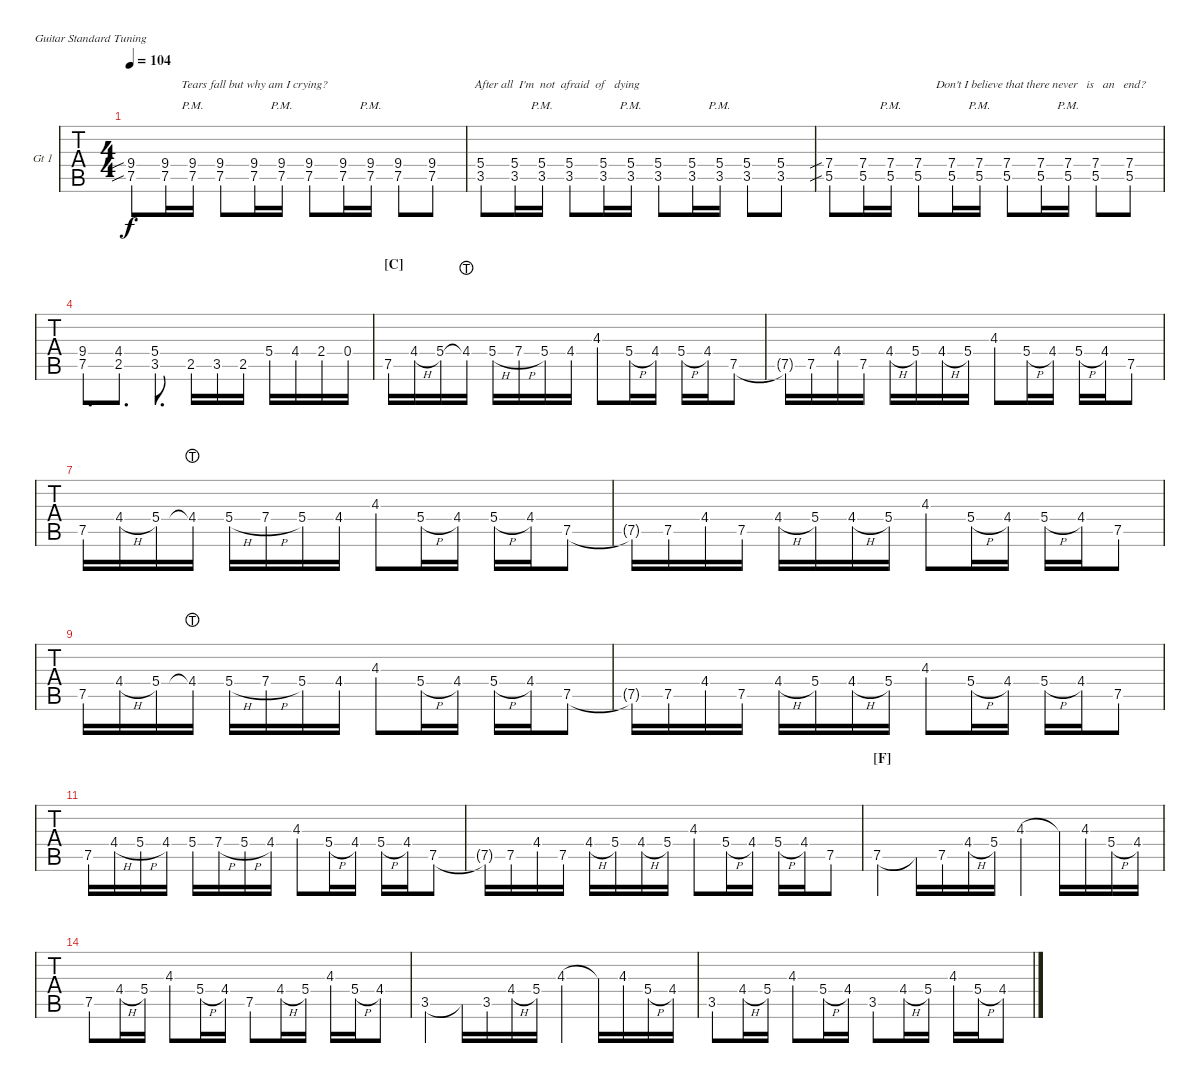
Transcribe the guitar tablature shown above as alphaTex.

\bracketExtendMode nobrackets
\firstSystemTrackNameOrientation horizontal
\otherSystemsTrackNameOrientation horizontal
\defaultBarNumberDisplay FirstOfSystem
\track ("Guitar 1" "Gt 1") {instrument distortionguitar}
\staff {tabs}
\tuning (E4 B3 G3 D3 A2 E2)
\ts (4 4)
\tempo 104
\clef g2
\ks c
(9.4{sib} 7.5{sib}).8{lyrics (0 "") lyrics (1 "") lyrics (2 "") lyrics (3 "") lyrics (4 "") dy f} (9.4 7.5).16{lyrics (0 "") lyrics (1 "") lyrics (2 "") lyrics (3 "") lyrics (4 "")} (9.4{pm} 7.5{pm}).16{lyrics (0 "") lyrics (1 "") lyrics (2 "") lyrics (3 "") lyrics (4 "")} (9.4 7.5).8{lyrics (0 "") lyrics (1 "") lyrics (2 "") lyrics (3 "") lyrics (4 "")} (9.4 7.5).16{lyrics (0 "") lyrics (1 "") lyrics (2 "Tears fall but why am I crying?") lyrics (3 "") lyrics (4 "")} (9.4{pm} 7.5{pm}).16{lyrics (0 "") lyrics (1 "") lyrics (2 "") lyrics (3 "") lyrics (4 "")} (9.4 7.5).8{lyrics (0 "") lyrics (1 "") lyrics (2 "") lyrics (3 "") lyrics (4 "")} (9.4 7.5).16{lyrics (0 "") lyrics (1 "") lyrics (2 "") lyrics (3 "") lyrics (4 "")} (9.4{pm} 7.5{pm}).16{lyrics (0 "") lyrics (1 "") lyrics (2 "") lyrics (3 "") lyrics (4 "")} (9.4 7.5).8{lyrics (0 "") lyrics (1 "") lyrics (2 "") lyrics (3 "") lyrics (4 "")} (9.4 7.5).8{lyrics (0 "") lyrics (1 "") lyrics (2 "") lyrics (3 "") lyrics (4 "")} |
(5.4 3.5).8{lyrics (0 "") lyrics (1 "") lyrics (2 "") lyrics (3 "") lyrics (4 "")} (5.4 3.5).16{lyrics (0 "") lyrics (1 "") lyrics (2 "") lyrics (3 "") lyrics (4 "")} (5.4{pm} 3.5{pm}).16{lyrics (0 "") lyrics (1 "") lyrics (2 "          After all  I'm  not  afraid  of   dying") lyrics (3 "") lyrics (4 "")} (5.4 3.5).8{lyrics (0 "") lyrics (1 "") lyrics (2 "") lyrics (3 "") lyrics (4 "")} (5.4 3.5).16{lyrics (0 "") lyrics (1 "") lyrics (2 "") lyrics (3 "") lyrics (4 "")} (5.4{pm} 3.5{pm}).16{lyrics (0 "") lyrics (1 "") lyrics (2 "") lyrics (3 "") lyrics (4 "")} (5.4 3.5).8{lyrics (0 "") lyrics (1 "") lyrics (2 "") lyrics (3 "") lyrics (4 "")} (5.4 3.5).16{lyrics (0 "") lyrics (1 "") lyrics (2 "") lyrics (3 "") lyrics (4 "")} (5.4{pm} 3.5{pm}).16{lyrics (0 "") lyrics (1 "") lyrics (2 "") lyrics (3 "") lyrics (4 "")} (5.4 3.5).8{lyrics (0 "") lyrics (1 "") lyrics (2 "") lyrics (3 "") lyrics (4 "")} (5.4 3.5).8{lyrics (0 "") lyrics (1 "") lyrics (2 "") lyrics (3 "") lyrics (4 "")} |
(7.4{sib} 5.5{sib}).8{lyrics (0 "") lyrics (1 "") lyrics (2 "") lyrics (3 "") lyrics (4 "")} (7.4 5.5).16{lyrics (0 "") lyrics (1 "") lyrics (2 "") lyrics (3 "") lyrics (4 "")} (7.4{pm} 5.5{pm}).16{lyrics (0 "") lyrics (1 "") lyrics (2 "") lyrics (3 "") lyrics (4 "")} (7.4 5.5).8{lyrics (0 "") lyrics (1 "") lyrics (2 "") lyrics (3 "") lyrics (4 "")} (7.4 5.5).16{lyrics (0 "") lyrics (1 "") lyrics (2 "") lyrics (3 "") lyrics (4 "")} (7.4{pm} 5.5{pm}).16{lyrics (0 "") lyrics (1 "") lyrics (2 "") lyrics (3 "") lyrics (4 "")} (7.4 5.5).8{lyrics (0 "") lyrics (1 "") lyrics (2 "") lyrics (3 "") lyrics (4 "")} (7.4 5.5).16{lyrics (0 "") lyrics (1 "") lyrics (2 "Don't I believe that there never   is   an   end?") lyrics (3 "") lyrics (4 "")} (7.4{pm} 5.5{pm}).16{lyrics (0 "") lyrics (1 "") lyrics (2 "") lyrics (3 "") lyrics (4 "")} (7.4 5.5).8{lyrics (0 "") lyrics (1 "") lyrics (2 "") lyrics (3 "") lyrics (4 "")} (7.4 5.5).8{lyrics (0 "") lyrics (1 "") lyrics (2 "") lyrics (3 "") lyrics (4 "")} |
(9.4 7.5).8{d lyrics (0 "") lyrics (1 "") lyrics (2 "") lyrics (3 "") lyrics (4 "")} (4.4 2.5).8{d lyrics (0 "") lyrics (1 "") lyrics (2 "") lyrics (3 "") lyrics (4 "")} (5.4 3.5).8{d lyrics (0 "") lyrics (1 "") lyrics (2 "") lyrics (3 "") lyrics (4 "")} 2.5.16{lyrics (0 "") lyrics (1 "") lyrics (2 "") lyrics (3 "") lyrics (4 "")} 3.5.16{lyrics (0 "") lyrics (1 "") lyrics (2 "") lyrics (3 "") lyrics (4 "")} 2.5.16{lyrics (0 "") lyrics (1 "") lyrics (2 "") lyrics (3 "") lyrics (4 "")} 5.4.16{lyrics (0 "") lyrics (1 "") lyrics (2 "") lyrics (3 "") lyrics (4 "")} 4.4.16{lyrics (0 "") lyrics (1 "") lyrics (2 "") lyrics (3 "") lyrics (4 "")} 2.4.16{lyrics (0 "") lyrics (1 "") lyrics (2 "") lyrics (3 "") lyrics (4 "")} 0.4.16{lyrics (0 "") lyrics (1 "") lyrics (2 "") lyrics (3 "") lyrics (4 "")} |
\section ("C" "")
7.5.16{lyrics (0 "") lyrics (1 "") lyrics (2 "") lyrics (3 "") lyrics (4 "")} 4.4{h}.16{lyrics (0 "") lyrics (1 "") lyrics (2 "") lyrics (3 "") lyrics (4 "")} 5.4.16{lyrics (0 "") lyrics (1 "") lyrics (2 "") lyrics (3 "") lyrics (4 "")} 4.4{lht}.16{lyrics (0 "") lyrics (1 "") lyrics (2 "") lyrics (3 "") lyrics (4 "")} 5.4{h}.16{lyrics (0 "") lyrics (1 "") lyrics (2 "") lyrics (3 "") lyrics (4 "")} 7.4{h}.16{lyrics (0 "") lyrics (1 "") lyrics (2 "") lyrics (3 "") lyrics (4 "")} 5.4.16{lyrics (0 "") lyrics (1 "") lyrics (2 "") lyrics (3 "") lyrics (4 "")} 4.4.16{lyrics (0 "") lyrics (1 "") lyrics (2 "") lyrics (3 "") lyrics (4 "")} 4.3.8{lyrics (0 "") lyrics (1 "") lyrics (2 "") lyrics (3 "") lyrics (4 "")} 5.4{h}.16{lyrics (0 "") lyrics (1 "") lyrics (2 "") lyrics (3 "") lyrics (4 "")} 4.4.16{lyrics (0 "") lyrics (1 "") lyrics (2 "") lyrics (3 "") lyrics (4 "")} 5.4{h}.16{lyrics (0 "") lyrics (1 "") lyrics (2 "") lyrics (3 "") lyrics (4 "")} 4.4.16 7.5.8 |
7.5{t}.16{lyrics (0 "") lyrics (1 "") lyrics (2 "") lyrics (3 "") lyrics (4 "")} 7.5.16{lyrics (0 "") lyrics (1 "") lyrics (2 "") lyrics (3 "") lyrics (4 "")} 4.4.16{lyrics (0 "") lyrics (1 "") lyrics (2 "") lyrics (3 "") lyrics (4 "")} 7.5.16{lyrics (0 "") lyrics (1 "") lyrics (2 "") lyrics (3 "") lyrics (4 "")} 4.4{h}.16{lyrics (0 "") lyrics (1 "") lyrics (2 "") lyrics (3 "") lyrics (4 "")} 5.4.16{lyrics (0 "") lyrics (1 "") lyrics (2 "") lyrics (3 "") lyrics (4 "")} 4.4{h}.16{lyrics (0 "") lyrics (1 "") lyrics (2 "") lyrics (3 "") lyrics (4 "")} 5.4.16{lyrics (0 "") lyrics (1 "") lyrics (2 "") lyrics (3 "") lyrics (4 "")} 4.3.8{lyrics (0 "") lyrics (1 "") lyrics (2 "") lyrics (3 "") lyrics (4 "")} 5.4{h}.16{lyrics (0 "") lyrics (1 "") lyrics (2 "") lyrics (3 "") lyrics (4 "")} 4.4.16{lyrics (0 "") lyrics (1 "") lyrics (2 "") lyrics (3 "") lyrics (4 "")} 5.4{h}.16{lyrics (0 "") lyrics (1 "") lyrics (2 "") lyrics (3 "") lyrics (4 "")} 4.4.16 7.5.8 |
7.5.16{lyrics (0 "") lyrics (1 "") lyrics (2 "") lyrics (3 "") lyrics (4 "")} 4.4{h}.16{lyrics (0 "") lyrics (1 "") lyrics (2 "") lyrics (3 "") lyrics (4 "")} 5.4.16{lyrics (0 "") lyrics (1 "") lyrics (2 "") lyrics (3 "") lyrics (4 "")} 4.4{lht}.16{lyrics (0 "") lyrics (1 "") lyrics (2 "") lyrics (3 "") lyrics (4 "")} 5.4{h}.16{lyrics (0 "") lyrics (1 "") lyrics (2 "") lyrics (3 "") lyrics (4 "")} 7.4{h}.16{lyrics (0 "") lyrics (1 "") lyrics (2 "") lyrics (3 "") lyrics (4 "")} 5.4.16{lyrics (0 "") lyrics (1 "") lyrics (2 "") lyrics (3 "") lyrics (4 "")} 4.4.16{lyrics (0 "") lyrics (1 "") lyrics (2 "") lyrics (3 "") lyrics (4 "")} 4.3.8{lyrics (0 "") lyrics (1 "") lyrics (2 "") lyrics (3 "") lyrics (4 "")} 5.4{h}.16{lyrics (0 "") lyrics (1 "") lyrics (2 "") lyrics (3 "") lyrics (4 "")} 4.4.16{lyrics (0 "") lyrics (1 "") lyrics (2 "") lyrics (3 "") lyrics (4 "")} 5.4{h}.16{lyrics (0 "") lyrics (1 "") lyrics (2 "") lyrics (3 "") lyrics (4 "")} 4.4.16 7.5.8 |
7.5{t}.16{lyrics (0 "") lyrics (1 "") lyrics (2 "") lyrics (3 "") lyrics (4 "")} 7.5.16{lyrics (0 "") lyrics (1 "") lyrics (2 "") lyrics (3 "") lyrics (4 "")} 4.4.16{lyrics (0 "") lyrics (1 "") lyrics (2 "") lyrics (3 "") lyrics (4 "")} 7.5.16{lyrics (0 "") lyrics (1 "") lyrics (2 "") lyrics (3 "") lyrics (4 "")} 4.4{h}.16{lyrics (0 "") lyrics (1 "") lyrics (2 "") lyrics (3 "") lyrics (4 "")} 5.4.16{lyrics (0 "") lyrics (1 "") lyrics (2 "") lyrics (3 "") lyrics (4 "")} 4.4{h}.16{lyrics (0 "") lyrics (1 "") lyrics (2 "") lyrics (3 "") lyrics (4 "")} 5.4.16{lyrics (0 "") lyrics (1 "") lyrics (2 "") lyrics (3 "") lyrics (4 "")} 4.3.8{lyrics (0 "") lyrics (1 "") lyrics (2 "") lyrics (3 "") lyrics (4 "")} 5.4{h}.16{lyrics (0 "") lyrics (1 "") lyrics (2 "") lyrics (3 "") lyrics (4 "")} 4.4.16{lyrics (0 "") lyrics (1 "") lyrics (2 "") lyrics (3 "") lyrics (4 "")} 5.4{h}.16{lyrics (0 "") lyrics (1 "") lyrics (2 "") lyrics (3 "") lyrics (4 "")} 4.4.16 7.5.8 |
7.5.16{lyrics (0 "") lyrics (1 "") lyrics (2 "") lyrics (3 "") lyrics (4 "")} 4.4{h}.16{lyrics (0 "") lyrics (1 "") lyrics (2 "") lyrics (3 "") lyrics (4 "")} 5.4.16{lyrics (0 "") lyrics (1 "") lyrics (2 "") lyrics (3 "") lyrics (4 "")} 4.4{lht}.16{lyrics (0 "") lyrics (1 "") lyrics (2 "") lyrics (3 "") lyrics (4 "")} 5.4{h}.16{lyrics (0 "") lyrics (1 "") lyrics (2 "") lyrics (3 "") lyrics (4 "")} 7.4{h}.16{lyrics (0 "") lyrics (1 "") lyrics (2 "") lyrics (3 "") lyrics (4 "")} 5.4.16{lyrics (0 "") lyrics (1 "") lyrics (2 "") lyrics (3 "") lyrics (4 "")} 4.4.16{lyrics (0 "") lyrics (1 "") lyrics (2 "") lyrics (3 "") lyrics (4 "")} 4.3.8{lyrics (0 "") lyrics (1 "") lyrics (2 "") lyrics (3 "") lyrics (4 "")} 5.4{h}.16{lyrics (0 "") lyrics (1 "") lyrics (2 "") lyrics (3 "") lyrics (4 "")} 4.4.16{lyrics (0 "") lyrics (1 "") lyrics (2 "") lyrics (3 "") lyrics (4 "")} 5.4{h}.16{lyrics (0 "") lyrics (1 "") lyrics (2 "") lyrics (3 "") lyrics (4 "")} 4.4.16 7.5.8 |
7.5{t}.16{lyrics (0 "") lyrics (1 "") lyrics (2 "") lyrics (3 "") lyrics (4 "")} 7.5.16{lyrics (0 "") lyrics (1 "") lyrics (2 "") lyrics (3 "") lyrics (4 "")} 4.4.16{lyrics (0 "") lyrics (1 "") lyrics (2 "") lyrics (3 "") lyrics (4 "")} 7.5.16{lyrics (0 "") lyrics (1 "") lyrics (2 "") lyrics (3 "") lyrics (4 "")} 4.4{h}.16{lyrics (0 "") lyrics (1 "") lyrics (2 "") lyrics (3 "") lyrics (4 "")} 5.4.16{lyrics (0 "") lyrics (1 "") lyrics (2 "") lyrics (3 "") lyrics (4 "")} 4.4{h}.16{lyrics (0 "") lyrics (1 "") lyrics (2 "") lyrics (3 "") lyrics (4 "")} 5.4.16{lyrics (0 "") lyrics (1 "") lyrics (2 "") lyrics (3 "") lyrics (4 "")} 4.3.8{lyrics (0 "") lyrics (1 "") lyrics (2 "") lyrics (3 "") lyrics (4 "")} 5.4{h}.16{lyrics (0 "") lyrics (1 "") lyrics (2 "") lyrics (3 "") lyrics (4 "")} 4.4.16{lyrics (0 "") lyrics (1 "") lyrics (2 "") lyrics (3 "") lyrics (4 "")} 5.4{h}.16{lyrics (0 "") lyrics (1 "") lyrics (2 "") lyrics (3 "") lyrics (4 "")} 4.4.16 7.5.8 |
7.5.16{lyrics (0 "") lyrics (1 "") lyrics (2 "") lyrics (3 "") lyrics (4 "")} 4.4{h}.16{lyrics (0 "") lyrics (1 "") lyrics (2 "") lyrics (3 "") lyrics (4 "")} 5.4{h}.16{lyrics (0 "") lyrics (1 "") lyrics (2 "") lyrics (3 "") lyrics (4 "")} 4.4.16{lyrics (0 "") lyrics (1 "") lyrics (2 "") lyrics (3 "") lyrics (4 "")} 5.4.16{lyrics (0 "") lyrics (1 "") lyrics (2 "") lyrics (3 "") lyrics (4 "")} 7.4{h}.16{lyrics (0 "") lyrics (1 "") lyrics (2 "") lyrics (3 "") lyrics (4 "")} 5.4{h}.16{lyrics (0 "") lyrics (1 "") lyrics (2 "") lyrics (3 "") lyrics (4 "")} 4.4.16{lyrics (0 "") lyrics (1 "") lyrics (2 "") lyrics (3 "") lyrics (4 "")} 4.3.8{lyrics (0 "") lyrics (1 "") lyrics (2 "") lyrics (3 "") lyrics (4 "")} 5.4{h}.16{lyrics (0 "") lyrics (1 "") lyrics (2 "") lyrics (3 "") lyrics (4 "")} 4.4.16{lyrics (0 "") lyrics (1 "") lyrics (2 "") lyrics (3 "") lyrics (4 "")} 5.4{h}.16{lyrics (0 "") lyrics (1 "") lyrics (2 "") lyrics (3 "") lyrics (4 "")} 4.4.16 7.5.8 |
7.5{t}.16 7.5.16 4.4.16 7.5.16 4.4{h}.16 5.4.16 4.4{h}.16 5.4.16 4.3.8 5.4{h}.16 4.4.16 5.4{h}.16 4.4.16 7.5.8 |
\section ("F" "")
7.5.4{lyrics (0 "") lyrics (1 "") lyrics (2 "") lyrics (3 "") lyrics (4 "")} 7.5{t}.16{lyrics (0 "") lyrics (1 "") lyrics (2 "") lyrics (3 "") lyrics (4 "")} 7.5.16{lyrics (0 "") lyrics (1 "") lyrics (2 "") lyrics (3 "") lyrics (4 "")} 4.4{h}.16{lyrics (0 "") lyrics (1 "") lyrics (2 "") lyrics (3 "") lyrics (4 "")} 5.4.16{lyrics (0 "") lyrics (1 "") lyrics (2 "") lyrics (3 "") lyrics (4 "")} 4.3.4{lyrics (0 "") lyrics (1 "") lyrics (2 "") lyrics (3 "") lyrics (4 "")} 4.3{t}.16{lyrics (0 "") lyrics (1 "") lyrics (2 "") lyrics (3 "") lyrics (4 "")} 4.3.16{lyrics (0 "") lyrics (1 "") lyrics (2 "") lyrics (3 "") lyrics (4 "")} 5.4{h}.16{lyrics (0 "") lyrics (1 "") lyrics (2 "") lyrics (3 "") lyrics (4 "")} 4.4.16{lyrics (0 "") lyrics (1 "") lyrics (2 "") lyrics (3 "") lyrics (4 "")} |
7.5.8{lyrics (0 "") lyrics (1 "") lyrics (2 "") lyrics (3 "") lyrics (4 "")} 4.4{h}.16{lyrics (0 "") lyrics (1 "") lyrics (2 "") lyrics (3 "") lyrics (4 "")} 5.4.16{lyrics (0 "") lyrics (1 "") lyrics (2 "") lyrics (3 "") lyrics (4 "")} 4.3.8{lyrics (0 "") lyrics (1 "") lyrics (2 "") lyrics (3 "") lyrics (4 "")} 5.4{h}.16{lyrics (0 "") lyrics (1 "") lyrics (2 "") lyrics (3 "") lyrics (4 "")} 4.4.16{lyrics (0 "") lyrics (1 "") lyrics (2 "") lyrics (3 "") lyrics (4 "")} 7.5.8{lyrics (0 "") lyrics (1 "") lyrics (2 "") lyrics (3 "") lyrics (4 "")} 4.4{h}.16{lyrics (0 "") lyrics (1 "") lyrics (2 "") lyrics (3 "") lyrics (4 "")} 5.4.16{lyrics (0 "") lyrics (1 "") lyrics (2 "") lyrics (3 "") lyrics (4 "")} 4.3.16{lyrics (0 "") lyrics (1 "") lyrics (2 "") lyrics (3 "") lyrics (4 "")} 5.4{h}.16{lyrics (0 "") lyrics (1 "") lyrics (2 "") lyrics (3 "") lyrics (4 "")} 4.4.8{lyrics (0 "") lyrics (1 "") lyrics (2 "") lyrics (3 "") lyrics (4 "")} |
3.5.4{lyrics (0 "") lyrics (1 "") lyrics (2 "") lyrics (3 "") lyrics (4 "")} 3.5{t}.16{lyrics (0 "") lyrics (1 "") lyrics (2 "") lyrics (3 "") lyrics (4 "")} 3.5.16{lyrics (0 "") lyrics (1 "") lyrics (2 "") lyrics (3 "") lyrics (4 "")} 4.4{h}.16{lyrics (0 "") lyrics (1 "") lyrics (2 "") lyrics (3 "") lyrics (4 "")} 5.4.16{lyrics (0 "") lyrics (1 "") lyrics (2 "") lyrics (3 "") lyrics (4 "")} 4.3.4{lyrics (0 "") lyrics (1 "") lyrics (2 "") lyrics (3 "") lyrics (4 "")} 4.3{t}.16{lyrics (0 "") lyrics (1 "") lyrics (2 "") lyrics (3 "") lyrics (4 "")} 4.3.16{lyrics (0 "") lyrics (1 "") lyrics (2 "") lyrics (3 "") lyrics (4 "")} 5.4{h}.16{lyrics (0 "") lyrics (1 "") lyrics (2 "") lyrics (3 "") lyrics (4 "")} 4.4.16{lyrics (0 "") lyrics (1 "") lyrics (2 "") lyrics (3 "") lyrics (4 "")} |
3.5.8{lyrics (0 "") lyrics (1 "") lyrics (2 "") lyrics (3 "") lyrics (4 "")} 4.4{h}.16{lyrics (0 "") lyrics (1 "") lyrics (2 "") lyrics (3 "") lyrics (4 "")} 5.4.16{lyrics (0 "") lyrics (1 "") lyrics (2 "") lyrics (3 "") lyrics (4 "")} 4.3.8{lyrics (0 "") lyrics (1 "") lyrics (2 "") lyrics (3 "") lyrics (4 "")} 5.4{h}.16{lyrics (0 "") lyrics (1 "") lyrics (2 "") lyrics (3 "") lyrics (4 "")} 4.4.16{lyrics (0 "") lyrics (1 "") lyrics (2 "") lyrics (3 "") lyrics (4 "")} 3.5.8{lyrics (0 "") lyrics (1 "") lyrics (2 "") lyrics (3 "") lyrics (4 "")} 4.4{h}.16{lyrics (0 "") lyrics (1 "") lyrics (2 "") lyrics (3 "") lyrics (4 "")} 5.4.16{lyrics (0 "") lyrics (1 "") lyrics (2 "") lyrics (3 "") lyrics (4 "")} 4.3.16{lyrics (0 "") lyrics (1 "") lyrics (2 "") lyrics (3 "") lyrics (4 "")} 5.4{h}.16{lyrics (0 "") lyrics (1 "") lyrics (2 "") lyrics (3 "") lyrics (4 "")} 4.4.8{lyrics (0 "") lyrics (1 "") lyrics (2 "") lyrics (3 "") lyrics (4 "")}
